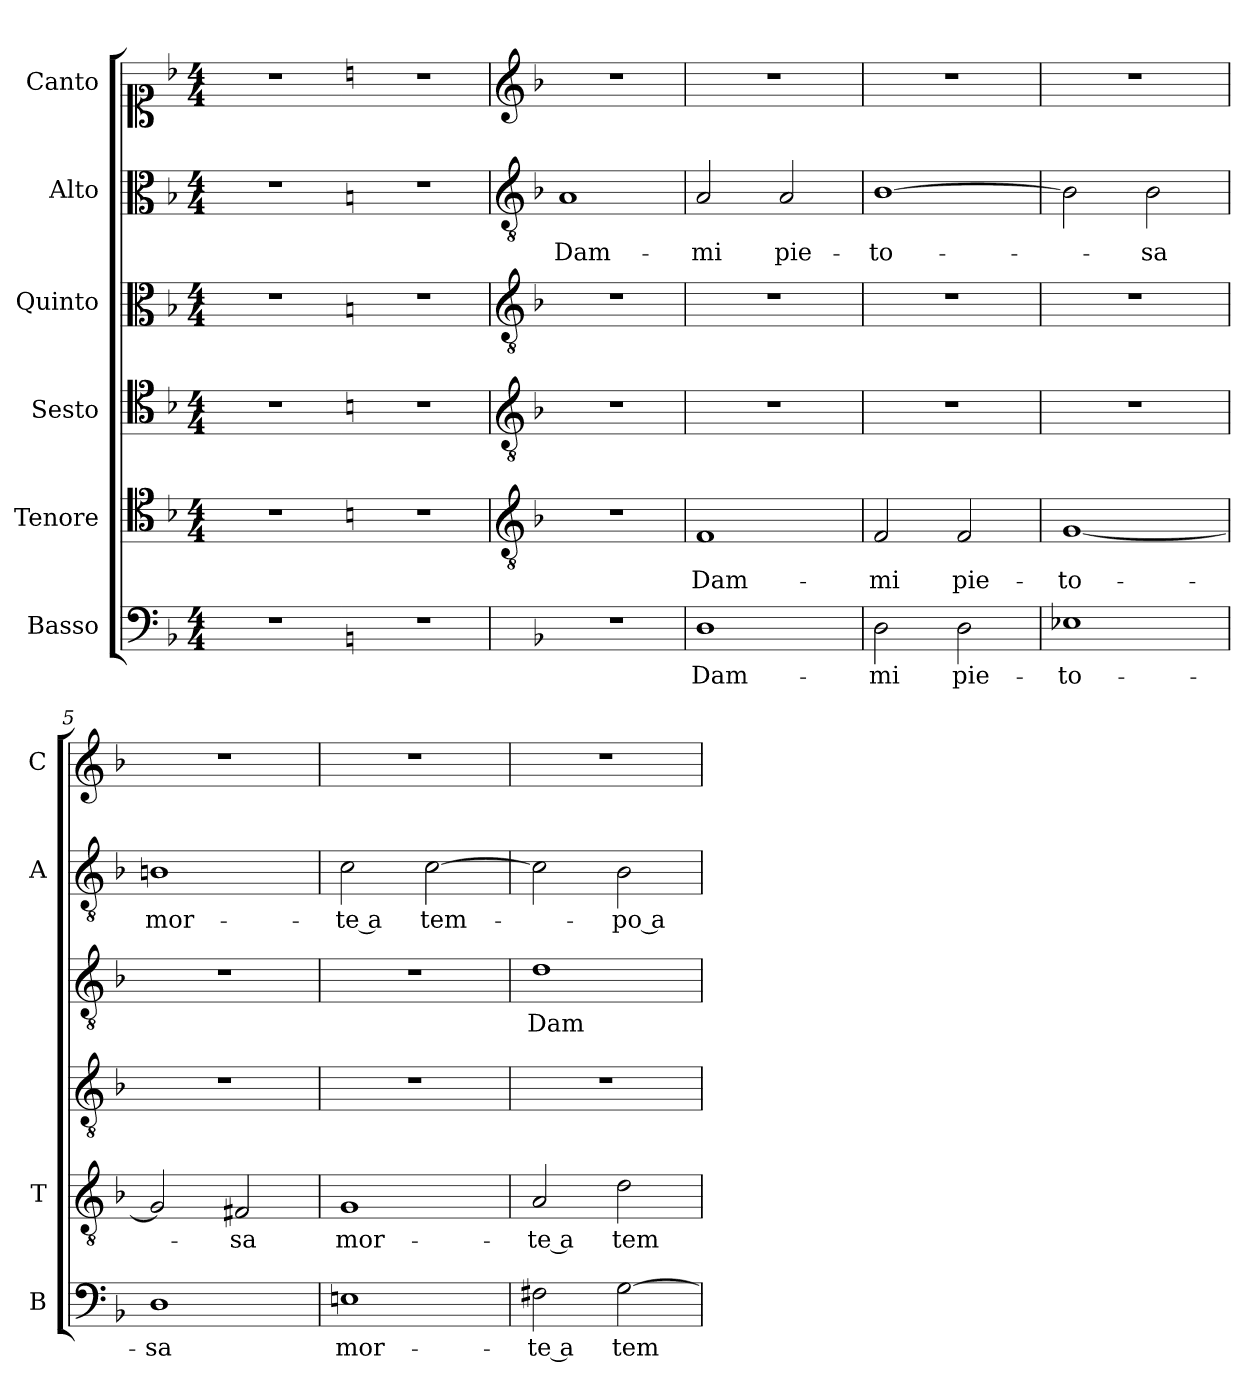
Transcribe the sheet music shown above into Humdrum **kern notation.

**kern	**text	**kern	**text	**kern	**kern	**text	**kern	**text	**kern
*part6	*part6	*part5	*part5	*part4	*part3	*part3	*part2	*part2	*part1
*staff6	*staff6	*staff5	*staff5	*staff4	*staff3	*staff3	*staff2	*staff2	*staff1
*I"Basso	*	*I"Tenore	*	*I"Sesto	*I"Quinto	*	*I"Alto	*	*I"Canto
*I'B	*	*I'T	*	*	*	*	*I'A	*	*I'C
*clefF4	*	*clefC4	*	*clefC4	*clefC3	*	*clefC3	*	*clefC1
*k[b-]	*	*k[b-]	*	*k[b-]	*k[b-]	*	*k[b-]	*	*k[b-]
*F:	*	*F:	*	*F:	*F:	*	*F:	*	*F:
*M4/4	*	*M4/4	*	*M4/4	*M4/4	*	*M4/4	*	*M4/4
=	=	=	=	=	=	=	=	=	=
1r	.	1r	.	1r	1r	.	1r	.	1r
=1X-	=1X-	=1X-	=1X-	=1X-	=1X-	=1X-	=1X-	=1X-	=1X-
*k[]	*	*k[]	*	*k[]	*k[]	*	*k[]	*	*k[]
*C:	*	*C:	*	*C:	*C:	*	*C:	*	*C:
1r	.	1r	.	1r	1r	.	1r	.	1r
=1	=1	=1	=1	=1	=1	=1	=1	=1	=1
*	*	*clefGv2	*	*clefGv2	*clefGv2	*	*clefGv2	*	*clefG2
*k[b-]	*	*k[b-]	*	*k[b-]	*k[b-]	*	*k[b-]	*	*k[b-]
*F:	*	*F:	*	*F:	*F:	*	*F:	*	*F:
!	!	!	!	!	!	!	!	!LO:LY:b	!
1r	.	1r	.	1r	1r	.	1A	Dam-	1r
=2	=2	=2	=2	=2	=2	=2	=2	=2	=2
!	!LO:LY:b	!	!	!	!	!	!	!	!
!	!	!	!LO:LY:b	!	!	!	!	!	!
!	!	!	!	!	!	!	!	!LO:LY:b	!
1D	Dam-	1F	Dam-	1r	1r	.	2A/	-mi	1r
!	!	!	!	!	!	!	!	!LO:LY:b	!
.	.	.	.	.	.	.	2A/	pie-	.
=3	=3	=3	=3	=3	=3	=3	=3	=3	=3
!	!LO:LY:b	!	!	!	!	!	!	!	!
!	!	!	!LO:LY:b	!	!	!	!	!	!
!	!	!	!	!	!	!	!	!LO:LY:b	!
2D\	-mi	2F/	-mi	1r	1r	.	[1B-	-to-	1r
!	!LO:LY:b	!	!	!	!	!	!	!	!
!	!	!	!LO:LY:b	!	!	!	!	!	!
2D\	pie-	2F/	pie-	.	.	.	.	.	.
=4	=4	=4	=4	=4	=4	=4	=4	=4	=4
!	!LO:LY:b	!	!	!	!	!	!	!	!
!	!	!	!LO:LY:b	!	!	!	!	!	!
1E-X	-to-	[1G	-to-	1r	1r	.	2B-\]	.	1r
!	!	!	!	!	!	!	!	!LO:LY:b	!
.	.	.	.	.	.	.	2B-\	-sa	.
=5	=5	=5	=5	=5	=5	=5	=5	=5	=5
!	!LO:LY:b	!	!	!	!	!	!	!	!
!	!	!	!	!	!	!	!	!LO:LY:b	!
1D	-sa	2G/]	.	1r	1r	.	1Bn	mor-	1r
!	!	!	!LO:LY:b	!	!	!	!	!	!
.	.	2F#X/	-sa	.	.	.	.	.	.
=6	=6	=6	=6	=6	=6	=6	=6	=6	=6
!	!LO:LY:b	!	!	!	!	!	!	!	!
!	!	!	!LO:LY:b	!	!	!	!	!	!
!	!	!	!	!	!	!	!	!LO:LY:b	!
1Eni	mor-	1G	mor-	1r	1r	.	2c\	-te a	1r
!	!	!	!	!	!	!	!	!LO:LY:b	!
.	.	.	.	.	.	.	[2c\	tem-	.
=7	=7	=7	=7	=7	=7	=7	=7	=7	=7
!	!LO:LY:b	!	!	!	!	!	!	!	!
!	!	!	!LO:LY:b	!	!	!	!	!	!
!	!	!	!	!	!	!LO:LY:b	!	!	!
2F#X\	-te a	2A/	-te a	1r	1d	Dam-	2c\]	.	1r
!	!LO:LY:b	!	!	!	!	!	!	!	!
!	!	!	!LO:LY:b	!	!	!	!	!	!
!	!	!	!	!	!	!	!	!LO:LY:b	!
[2G\	tem-	2d\	tem-	.	.	.	2B-\	-po a-	.
=	=	=	=	=	=	=	=	=	=
*-	*-	*-	*-	*-	*-	*-	*-	*-	*-
